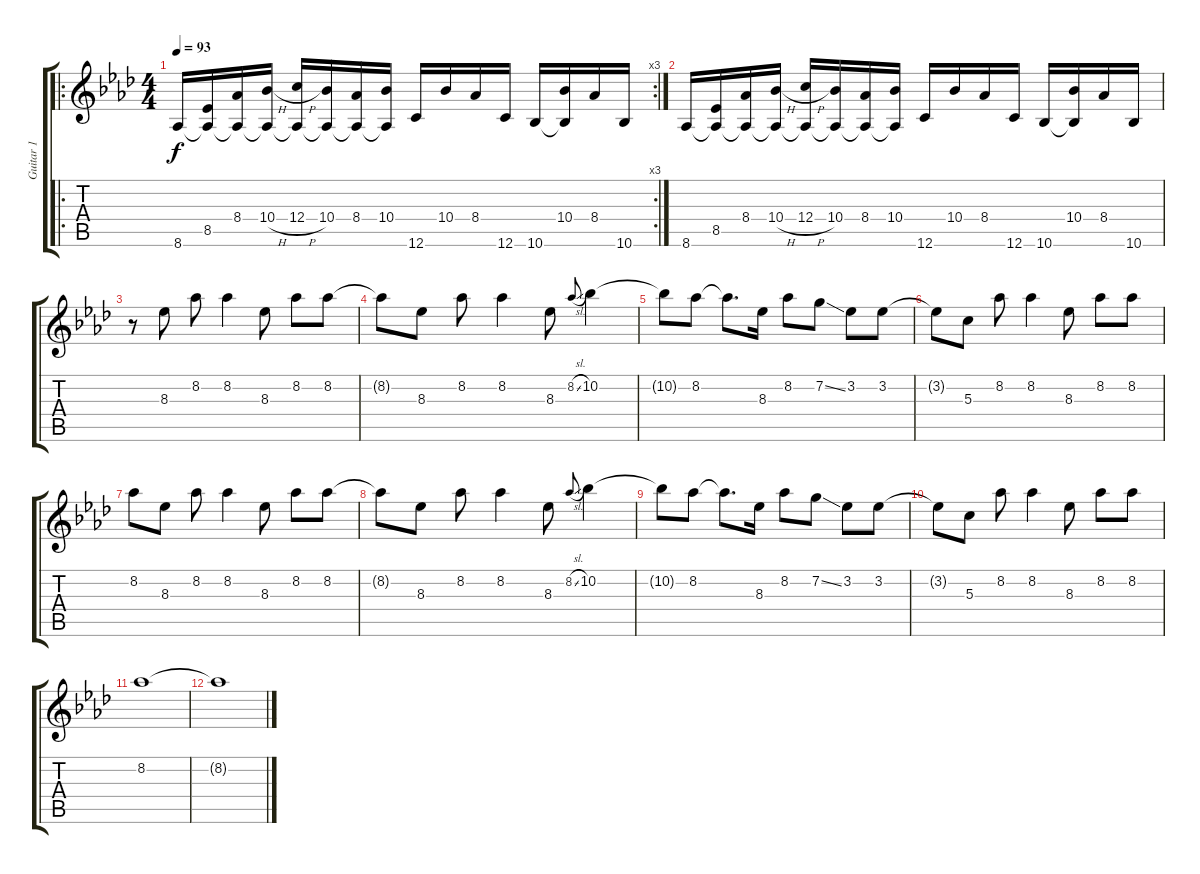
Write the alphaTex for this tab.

\track ("Guitar 1" "Guitar 1") {instrument distortionguitar}
\staff {score tabs}
\tuning (E4 C4 G3 C3 G2 C2) {hide}
\ro
\rc 3
\ts (4 4)
\tempo 93
\clef g2
\ks ab
8.6.16{dy f instrument distortionguitar} (8.5 8.6{t}).16 (8.4 8.6{t}).16 (10.4{h} 8.6{t}).16 (12.4{h} 8.6{t}).16 (10.4 8.6{t}).16 (8.4 8.6{t}).16 (10.4 8.6{t}).16 12.6.16 10.4.16 8.4.16 12.6.16 10.6.16 (10.4 10.6{t}).16 8.4.16 10.6.16 |
8.6.16 (8.5 8.6{t}).16 (8.4 8.6{t}).16 (10.4{h} 8.6{t}).16 (12.4{h} 8.6{t}).16 (10.4 8.6{t}).16 (8.4 8.6{t}).16 (10.4 8.6{t}).16 12.6.16 10.4.16 8.4.16 12.6.16 10.6.16 (10.4 10.6{t}).16 8.4.16 10.6.16 |
r.8 8.3.8 8.2.8 8.2.4 8.3.8 8.2.8 8.2.8 |
8.2{t}.8 8.3.8 8.2.8 8.2.4 8.3.8 8.2{sl}.8{gr onbeat} 10.2.4 |
10.2{t}.8 8.2.8 8.2{t}.8{d} 8.3.16 8.2.8 7.2{ss}.8 3.2.8 3.2.8 |
3.2{t}.8 5.3.8 8.2.8 8.2.4 8.3.8 8.2.8 8.2.8 |
8.2.8 8.3.8 8.2.8 8.2.4 8.3.8 8.2.8 8.2.8 |
8.2{t}.8 8.3.8 8.2.8 8.2.4 8.3.8 8.2{sl}.8{gr onbeat} 10.2.4 |
10.2{t}.8 8.2.8 8.2{t}.8{d} 8.3.16 8.2.8 7.2{ss}.8 3.2.8 3.2.8 |
3.2{t}.8 5.3.8 8.2.8 8.2.4 8.3.8 8.2.8 8.2.8 |
8.2.1 |
8.2{t}.1
